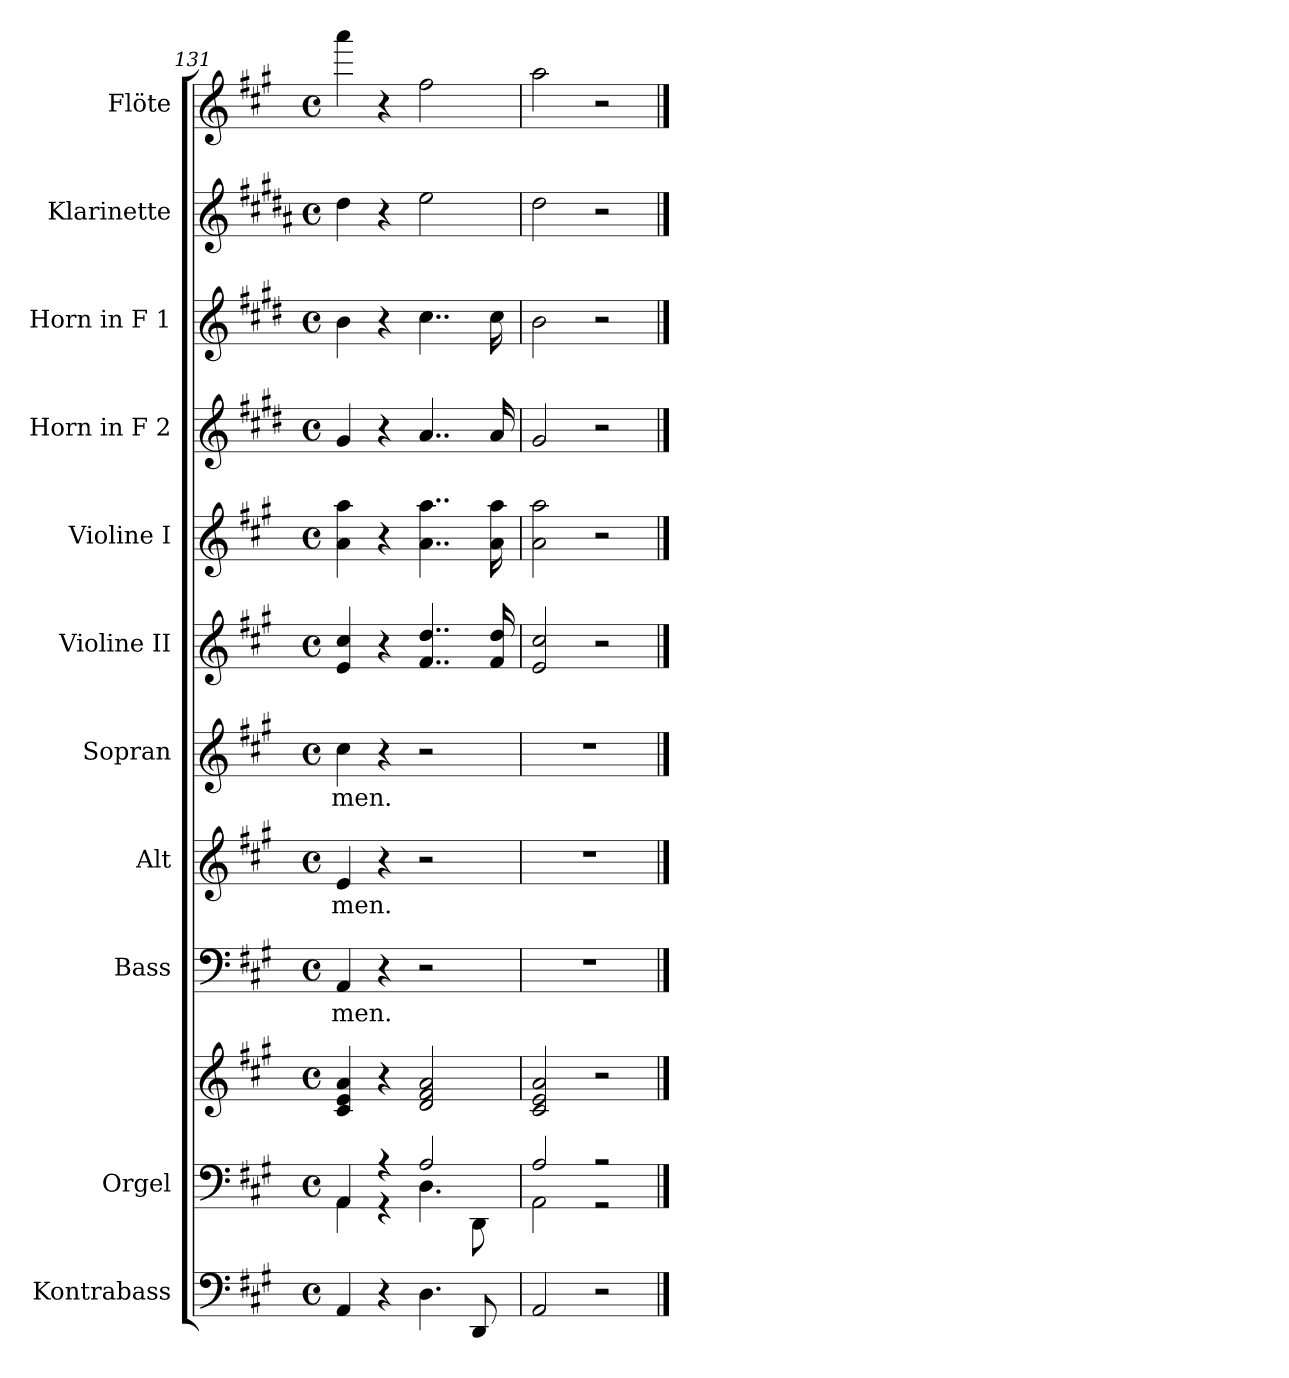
**kern	**kern	**kern	**kern	**text	**kern	**text	**kern	**text	**kern	**kern	**kern	**kern	**kern	**kern
*part11	*part10	*part10	*part9	*part9	*part8	*part8	*part7	*part7	*part6	*part5	*part4	*part3	*part2	*part1
*staff12	*staff11	*staff10	*staff9	*staff9	*staff8	*staff8	*staff7	*staff7	*staff6	*staff5	*staff4	*staff3	*staff2	*staff1
*I"Kontrabass	*I"Orgel	*	*I"Bass	*	*I"Alt	*	*I"Sopran	*	*I"Violine II	*I"Violine I	*I"Horn in F 2	*I"Horn in F 1	*I"Klarinette	*I"Flöte
*I'Kb.	*I'Org.	*	*I'B.	*	*I'A.	*	*I'S.	*	*I'Vl. II	*I'Vl. I	*	*	*I'Kl.	*I'Fl.
*clefF4	*clefF4	*clefG2	*clefF4	*	*clefG2	*	*clefG2	*	*clefG2	*clefG2	*clefG2	*clefG2	*clefG2	*clefG2
*ITrd7c12	*	*	*	*	*	*	*	*	*	*	*ITrd4c7	*ITrd4c7	*ITrd1c2	*
*k[f#c#g#]	*k[f#c#g#]	*k[f#c#g#]	*k[f#c#g#]	*	*k[f#c#g#]	*	*k[f#c#g#]	*	*k[f#c#g#]	*k[f#c#g#]	*k[f#c#g#]	*k[f#c#g#]	*k[f#c#g#]	*k[f#c#g#]
*A:	*A:	*A:	*A:	*	*A:	*	*A:	*	*A:	*A:	*A:	*A:	*A:	*A:
*M4/4	*M4/4	*M4/4	*M4/4	*	*M4/4	*	*M4/4	*	*M4/4	*M4/4	*M4/4	*M4/4	*M4/4	*M4/4
*met(c)	*met(c)	*met(c)	*met(c)	*	*met(c)	*	*met(c)	*	*met(c)	*met(c)	*met(c)	*met(c)	*met(c)	*met(c)
=131	=131	=131	=131	=131	=131	=131	=131	=131	=131	=131	=131	=131	=131	=131
*	*^	*	*	*	*	*	*	*	*	*	*	*	*	*
!	!	!	!	!	!LO:LY:b	!	!LO:LY:b	!	!LO:LY:b	!	!	!	!	!	!
4AAA/	4AA/	4AA\	4c#/ 4e/ 4a/	4AA/	-men.	4e/	-men.	4cc#\	-men.	4e/ 4cc#/	4a\ 4aa\	4c#/	4e\	4cc#\	4aaa\
4r	4r	4r	4r	4r	.	4r	.	4r	.	4r	4r	4r	4r	4r	4r
4.DD\	2A/	4.D\	2d/ 2f#/ 2a/	2r	.	2r	.	2r	.	4..f#/ 4..dd/	4..a\ 4..aa\	4..d/	4..f#\	2dd\	2ff#\
8DDD/	.	8DD\	.	.	.	.	.	.	.	.	.	.	.	.	.
.	.	.	.	.	.	.	.	.	.	16f#/ 16dd/	16a\ 16aa\	16d/	16f#\	.	.
=132	=132	=132	=132	=132	=132	=132	=132	=132	=132	=132	=132	=132	=132	=132	=132
2AAA/	2A/	2AA\	2c#/ 2e/ 2a/	1r	.	1r	.	1r	.	2e/ 2cc#/	2a\ 2aa\	2c#/	2e\	2cc#\	2aa\
2r	2r	2r	2r	.	.	.	.	.	.	2r	2r	2r	2r	2r	2r
*	*v	*v	*	*	*	*	*	*	*	*	*	*	*	*	*
==	==	==	==	==	==	==	==	==	==	==	==	==	==	==
*-	*-	*-	*-	*-	*-	*-	*-	*-	*-	*-	*-	*-	*-	*-
